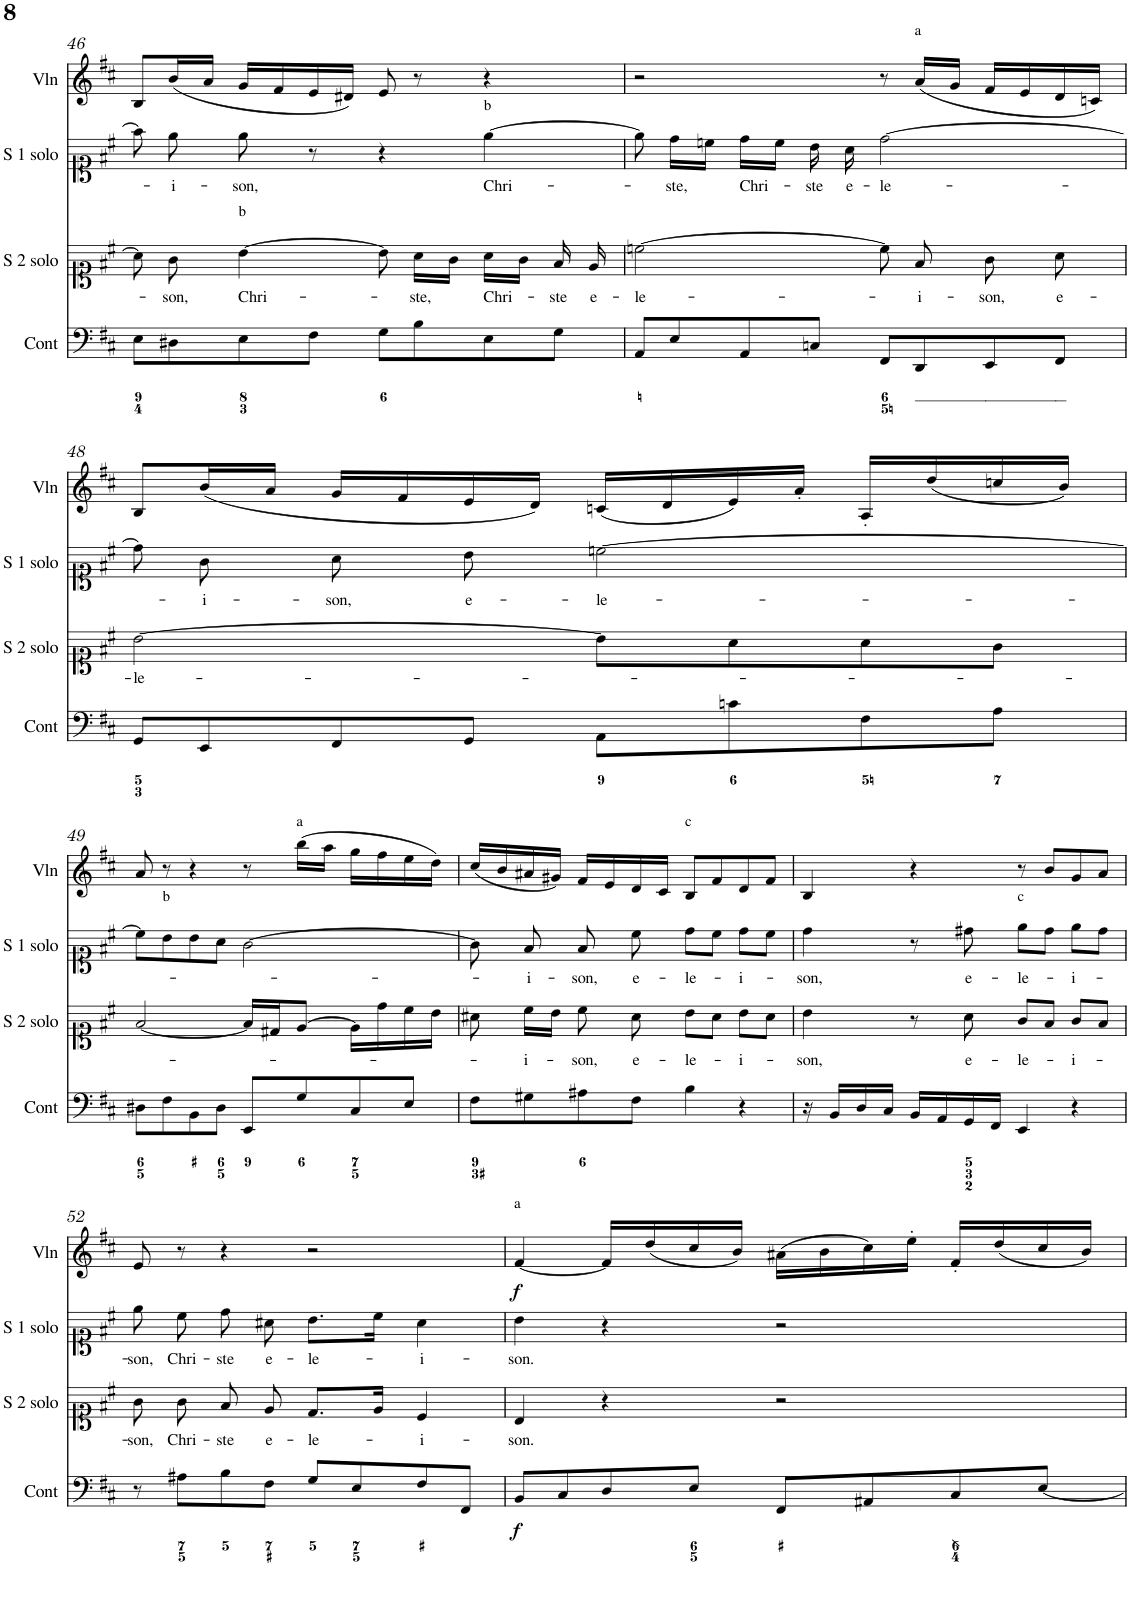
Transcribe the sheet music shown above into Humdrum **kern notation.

**kern	**dynam	**kern	**text	**kern	**text	**kern	**dynam
*part4	*part4	*part3	*part3	*part2	*part2	*part1	*part1
*staff4	*staff4	*staff3	*staff3	*staff2	*staff2	*staff1	*staff1
*I"Continuo	*	*I"Soprano 2 solo	*	*I"Soprano 1 solo	*	*I"Violin	*
*I'Cont	*	*I'S 2 solo	*	*I'S 1 solo	*	*I'Vln	*
!!LO:PB:g=z
*clefF4	*	*clefC1	*	*clefC1	*	*clefG2	*
*	*	*	*	*Trd-7c-12	*	*	*
*k[f#c#]	*	*k[f#c#]	*	*k[f#c#]	*	*k[f#c#]	*
*M4/4	*	*M4/4	*	*M4/4	*	*M4/4	*
*met(c)	*	*met(c)	*	*met(c)	*	*met(c)	*
=46	=46	=46	=46	=46	=46	=46	=46
8E\L	.	8a\]	.	8ff#\]	.	8B/L	.
!	!	!	!LO:LY:b	!	!LO:LY:b	!	!
8D#X\	.	8g\	-son,	8ee\	i-	(16b/L	.
.	.	.	.	.	.	16a/JJ	.
!	!	!LO:TX:a:t=b	!	!	!	!	!
!	!	!	!LO:LY:b	!	!LO:LY:b	!	!
8E\	.	[4b\	Chri-	8ee\	-son,	16g/LL	.
.	.	.	.	.	.	16f#/	.
8F#\J	.	.	.	8r	.	16e/	.
.	.	.	.	.	.	16d#X/JJ)	.
8G\L	.	8b\]	.	4r	.	8e/	.
!	!	!	!LO:LY:b	!	!	!	!
8B\	.	16a\LL	-ste,	.	.	8r	.
.	.	16g\JJ	.	.	.	.	.
!	!	!	!	!LO:TX:a:t=b	!	!	!
!	!	!	!LO:LY:b	!	!LO:LY:b	!	!
8E\	.	16a\LL	Chri-	[4ee\	Chri-	4r	.
.	.	16g\JJ	.	.	.	.	.
!	!	!	!LO:LY:b	!	!	!	!
8G\J	.	16f#/	-ste	.	.	.	.
!	!	!	!LO:LY:b	!	!	!	!
.	.	16e/	e-	.	.	.	.
=47	=47	=47	=47	=47	=47	=47	=47
!	!	!	!LO:LY:b	!	!	!	!
8AA/L	.	[2ccn\	-le-	8ee\]	.	2r	.
!	!	!	!	!	!LO:LY:b	!	!
8E/	.	.	.	16dd\LL	-ste,	.	.
.	.	.	.	16ccn\JJ	.	.	.
!	!	!	!	!	!LO:LY:b	!	!
8AA/	.	.	.	16dd\LL	Chri-	.	.
.	.	.	.	16cc\JJ	.	.	.
!	!	!	!	!	!LO:LY:b	!	!
8Cn/J	.	.	.	16b\	-ste	.	.
!	!	!	!	!	!LO:LY:b	!	!
.	.	.	.	16a\	e-	.	.
!	!	!	!	!	!LO:LY:b	!	!
8FF#/L	.	8cc\]	.	[2dd\	-le-	8r	.
!	!	!	!	!	!	!LO:TX:a:t=a	!
!	!	!	!LO:LY:b	!	!	!	!
8DD/	.	8f#/	-i-	.	.	(16a/LL	.
.	.	.	.	.	.	16g/JJ	.
!	!	!	!LO:LY:b	!	!	!	!
8EE/	.	8g\	-son,	.	.	16f#/LL	.
.	.	.	.	.	.	16e/	.
!	!	!	!LO:LY:b	!	!	!	!
8FF#/J	.	8a\	e-	.	.	16d/	.
.	.	.	.	.	.	16cn/JJ)	.
!!LO:LB:g=z
=48	=48	=48	=48	=48	=48	=48	=48
!	!	!	!LO:LY:b	!	!	!	!
8GG/L	.	[2b\	-le-	8dd\]	.	8B/L	.
!	!	!	!	!	!LO:LY:b	!	!
8EE/	.	.	.	8g\	-i-	(16b/L	.
.	.	.	.	.	.	16a/JJ	.
!	!	!	!	!	!LO:LY:b	!	!
8FF#/	.	.	.	8a\	-son,	16g/LL	.
.	.	.	.	.	.	16f#/	.
!	!	!	!	!	!LO:LY:b	!	!
8GG/J	.	.	.	8b\	e-	16e/	.
.	.	.	.	.	.	16d/JJ)	.
!	!	!	!	!	!LO:LY:b	!	!
8AA\L	.	8b\L]	.	[2ccn\	-le-	(16cn/LL	.
.	.	.	.	.	.	16d/	.
8cn\	.	8a\	.	.	.	16e/)	.
.	.	.	.	.	.	16a'/JJ	.
8F#\	.	8a\	.	.	.	16A'/LL	.
.	.	.	.	.	.	(16dd/	.
8A\J	.	8g\J	.	.	.	16ccn/	.
.	.	.	.	.	.	16b/JJ)	.
!!LO:LB:g=z
=49	=49	=49	=49	=49	=49	=49	=49
8D#X\L	.	[2f#/	.	8cc\L]	.	8a/	.
!	!	!	!	!LO:TX:a:t=b	!	!	!
8F#\	.	.	.	8b\	.	8r	.
8BB\	.	.	.	8b\	.	4r	.
8D#\J	.	.	.	8a\J	.	.	.
8EE/L	.	16f#/LL]	.	[2g\	.	8r	.
.	.	16d#X/J	.	.	.	.	.
!	!	!	!	!	!	!LO:TX:a:t=a	!
8G/	.	[8e/J	.	.	.	(16bb\LL	.
.	.	.	.	.	.	16aa\JJ	.
8C#/	.	16e\LL]	.	.	.	16gg\LL	.
.	.	16dd\	.	.	.	16ff#\	.
8E/J	.	16cc#\	.	.	.	16ee\	.
.	.	16b\JJ	.	.	.	16dd\JJ)	.
=50	=50	=50	=50	=50	=50	=50	=50
8F#\L	.	8a#X\	.	8g\]	.	(16cc#/LL	.
.	.	.	.	.	.	16b/	.
!	!	!	!LO:LY:b	!	!LO:LY:b	!	!
8G#X\	.	16cc#\LL	-i-	8f#/	-i-	16a#X/	.
.	.	16b\JJ	.	.	.	16g#X/JJ)	.
!	!	!	!LO:LY:b	!	!LO:LY:b	!	!
8A#X\	.	8cc#\	-son,	8f#/	-son,	16f#/LL	.
.	.	.	.	.	.	16e/	.
!	!	!	!LO:LY:b	!	!LO:LY:b	!	!
8F#\J	.	8a#\	e-	8cc#\	e-	16d/	.
.	.	.	.	.	.	16c#/JJ	.
!	!	!	!	!	!	!LO:TX:a:t=c	!
!	!	!	!LO:LY:b	!	!LO:LY:b	!	!
4B\	.	8b\L	-le-	8dd\L	-le-	8B/L	.
.	.	8a#\J	.	8cc#\J	.	8f#/	.
!	!	!	!LO:LY:b	!	!LO:LY:b	!	!
4r	.	8b\L	-i-	8dd\L	-i-	8d/	.
.	.	8a#\J	.	8cc#\J	.	8f#/J	.
=51	=51	=51	=51	=51	=51	=51	=51
!	!	!	!LO:LY:b	!	!LO:LY:b	!	!
16r	.	4b\	-son,	4dd\	-son,	4B/	.
16BB/LL	.	.	.	.	.	.	.
16D/	.	.	.	.	.	.	.
16C#/JJ	.	.	.	.	.	.	.
16BB/LL	.	8r	.	8r	.	4r	.
16AA/	.	.	.	.	.	.	.
!	!	!	!LO:LY:b	!	!LO:LY:b	!	!
16GG/	.	8a\	e-	8dd#X\	e-	.	.
16FF#/JJ	.	.	.	.	.	.	.
!	!	!	!	!LO:TX:a:t=c	!	!	!
!	!	!	!LO:LY:b	!	!LO:LY:b	!	!
4EE/	.	8g/L	-le-	8ee\L	-le-	8r	.
.	.	8f#/J	.	8dd#\J	.	8b/L	.
!	!	!	!LO:LY:b	!	!LO:LY:b	!	!
4r	.	8g/L	-i-	8ee\L	-i-	8g/	.
.	.	8f#/J	.	8dd#\J	.	8a/J	.
!!LO:LB:g=z
=52	=52	=52	=52	=52	=52	=52	=52
!	!	!	!LO:LY:b	!	!LO:LY:b	!	!
8r	.	8g\	-son,	8ee\	-son,	8e/	.
!	!	!	!LO:LY:b	!	!LO:LY:b	!	!
8A#X\L	.	8g\	Chri-	8cc#\	Chri-	8r	.
!	!	!	!LO:LY:b	!	!LO:LY:b	!	!
8B\	.	8f#/	-ste	8dd\	-ste	4r	.
!	!	!	!LO:LY:b	!	!LO:LY:b	!	!
8F#\J	.	8e/	e-	8a#X\	e-	.	.
!	!	!	!LO:LY:b	!	!LO:LY:b	!	!
8G/L	.	8.d/L	-le-	8.b\L	-le-	2r	.
8E/	.	.	.	.	.	.	.
.	.	16e/Jk	.	16cc#\Jk	.	.	.
!	!	!	!LO:LY:b	!	!LO:LY:b	!	!
8F#/	.	4c#/	-i-	4a#\	-i-	.	.
8FF#/J	.	.	.	.	.	.	.
=53	=53	=53	=53	=53	=53	=53	=53
!	!	!	!	!	!	!LO:TX:a:t=a	!
!	!LO:DY:b	!	!LO:LY:b	!	!LO:LY:b	!	!LO:DY:b
8BB/L	f	4B/	-son.	4b\	-son.	[4f#/	f
8C#/	.	.	.	.	.	.	.
8D/	.	4r	.	4r	.	16f#/LL]	.
.	.	.	.	.	.	(16dd/	.
8E/J	.	.	.	.	.	16cc#/	.
.	.	.	.	.	.	16b/JJ)	.
8FF#/L	.	2r	.	2r	.	(16a#X\LL	.
.	.	.	.	.	.	16b\	.
8AA#X/	.	.	.	.	.	16cc#\)	.
.	.	.	.	.	.	16ee'\JJ	.
8C#/	.	.	.	.	.	16f#'/LL	.
.	.	.	.	.	.	(16dd/	.
[8E/J	.	.	.	.	.	16cc#/	.
.	.	.	.	.	.	16b/JJ)	.
=	=	=	=	=	=	=	=
*-	*-	*-	*-	*-	*-	*-	*-
